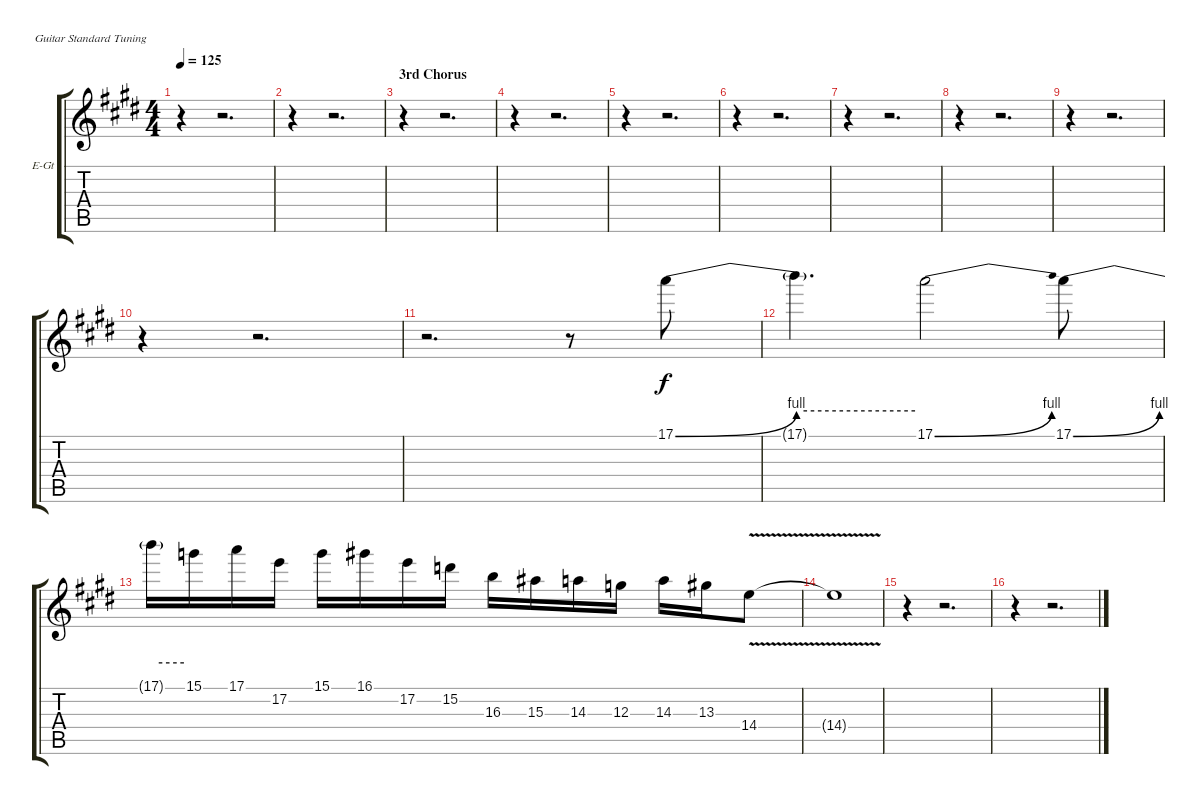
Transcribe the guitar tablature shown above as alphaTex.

\bracketExtendMode groupsimilarinstruments
\firstSystemTrackNameOrientation horizontal
\otherSystemsTrackNameOrientation horizontal
\track ("Fill Guitar" "E-Gt") {instrument overdrivenguitar}
\staff {score tabs}
\tuning (E4 B3 G3 D3 A2 E2)
\ts (4 4)
\tempo 125
\clef g2
\ks e
r.4{dy f} r.2{d} |
r.4 r.2{d} |
\section ("" "3rd Chorus")
r.4 r.2{d} |
r.4 r.2{d} |
r.4 r.2{d} |
r.4 r.2{d} |
r.4 r.2{d} |
r.4 r.2{d} |
r.4 r.2{d} |
r.4 r.2{d} |
r.2{d} r.8 17.1{be (bend 0 0 60 4)}.8 |
17.1{be (hold 0 4 60 4) t}.4{d} 17.1{be (bend 0 0 60 4)}.2 17.1{be (bend 0 0 60 4)}.8 |
17.1{be (hold 0 4 60 4) t}.16 15.1.16 17.1.16 17.2.16 15.1.16 16.1.16 17.2.16 15.2.16 16.3.16 15.3.16 14.3.16 12.3.16 14.3.16 13.3.16 14.4{v}.8 |
14.4{v t}.1 |
r.4 r.2{d} |
r.4 r.2{d}
